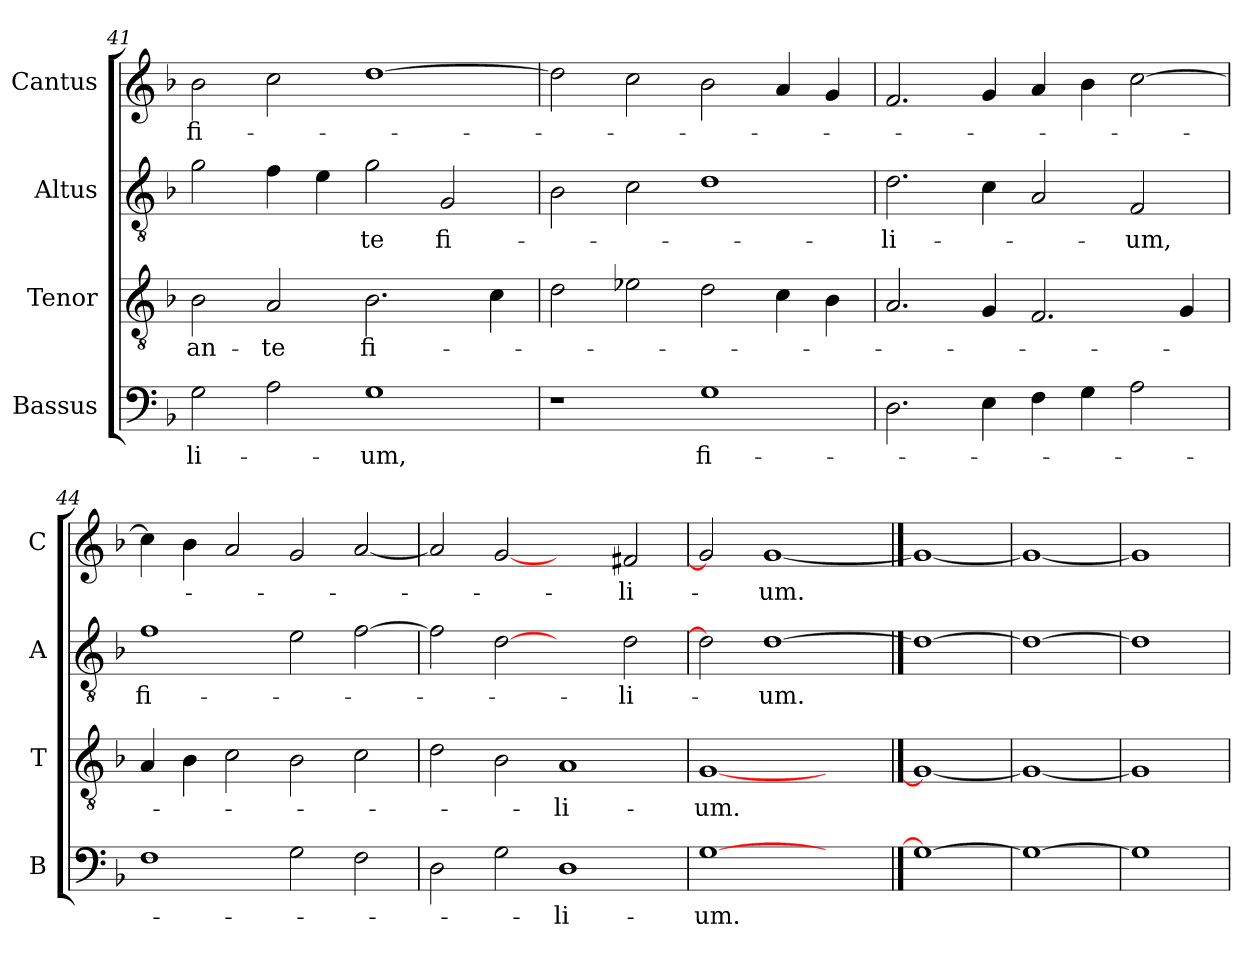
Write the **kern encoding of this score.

**kern	**text	**kern	**text	**kern	**text	**kern	**text
*part4	*part4	*part3	*part3	*part2	*part2	*part1	*part1
*staff4	*staff4	*staff3	*staff3	*staff2	*staff2	*staff1	*staff1
*I"Bassus	*	*I"Tenor	*	*I"Altus	*	*I"Cantus	*
*I'B	*	*I'T	*	*I'A	*	*I'C	*
*clefF4	*	*clefGv2	*	*clefGv2	*	*clefG2	*
*k[b-]	*	*k[b-]	*	*k[b-]	*	*k[b-]	*
*F:	*	*F:	*	*F:	*	*F:	*
=41	=41	=41	=41	=41	=41	=41	=41
2G\	-li-	2B-\	an-	2g\	.	2b-\	fi-
2A\	.	2A/	-te	4f\	.	2cc\	.
.	.	.	.	4e\	.	.	.
1G\	-um,	2.B-\	fi-	2g\	-te	[1dd\	.
.	.	.	.	2G/	fi-	.	.
.	.	4c\	.	.	.	.	.
!!LO:LB:g=z
=42	=42	=42	=42	=42	=42	=42	=42
1r	.	2d\	.	2B-\	.	2dd\]	.
.	.	2e-X\	.	2c\	.	2cc\	.
!	!LO:LY:i	!	!	!	!	!	!
1G\	fi-	2d\	.	1d\	.	2b-\	.
.	.	4c\	.	.	.	4a/	.
.	.	4B-\	.	.	.	4g/	.
=43	=43	=43	=43	=43	=43	=43	=43
2.D\	.	2.A/	.	2.d\	-li-	2.f/	.
4E\	.	4G/	.	4c\	.	4g/	.
4F\	.	2.F/	.	2A/	.	4a/	.
4G\	.	.	.	.	.	4b-\	.
2A\	.	.	.	2F/	-um,	[2cc\	.
.	.	4G/	.	.	.	.	.
=44	=44	=44	=44	=44	=44	=44	=44
!	!	!	!	!	!LO:LY:i	!	!
1F\	.	4A/	.	1f\	fi-	4cc\]	.
.	.	4B-\	.	.	.	4b-\	.
.	.	2c\	.	.	.	2a/	.
2G\	.	2B-\	.	2e\	.	2g/	.
2F\	.	2c\	.	[2f\	.	[2a/	.
=45	=45	=45	=45	=45	=45	=45	=45
2D\	.	2d\	.	2f\]	.	2a/]	.
2G\	.	2B-\	.	[2d\	.	[2g/	.
!	!LO:LY:i	!	!	!	!	!	!
1D\	-li-	1A/	-li-	2ryy	.	2ryy	.
!	!	!	!	!	!LO:LY:i	!	!
.	.	.	.	2d\	-li-	2f#X/	-li-
=46	=46	=46	=46	=46	=46	=46	=46
!	!LO:LY:i	!	!	!	!	!	!
[1G\	-um.	[1G/	-um.	2d\]	.	2g/]	.
!	!	!	!	!	!LO:LY:i	!	!
.	.	.	.	[1d\	-um.	[1g/	-um.
2ryy	.	2ryy	.	.	.	.	.
==47	==47	==47	==47	==47	==47	==47	==47
1G\_	.	1G/_	.	1d\_	.	1g/_	.
=48	=48	=48	=48	=48	=48	=48	=48
1G\_	.	1G/_	.	1d\_	.	1g/_	.
=49	=49	=49	=49	=49	=49	=49	=49
1G\]	.	1G/]	.	1d\]	.	1g/]	.
=	=	=	=	=	=	=	=
*-	*-	*-	*-	*-	*-	*-	*-
